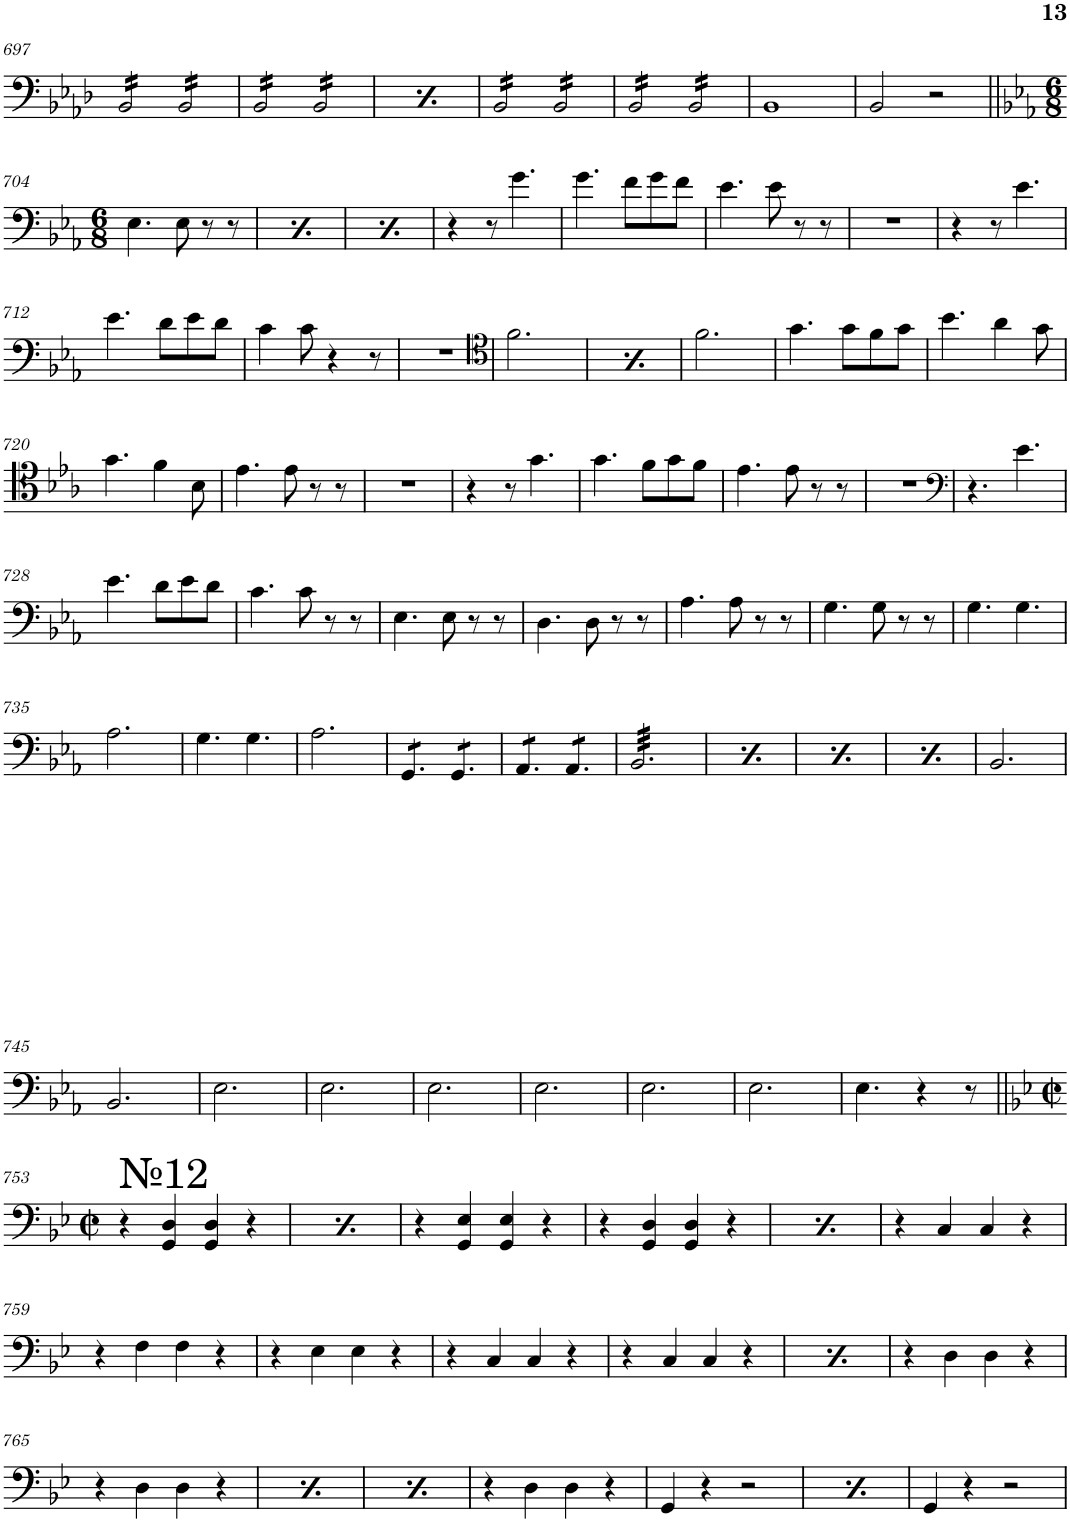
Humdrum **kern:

**kern
*part1
*staff1
*I"Piano
*I'Pno.
!!LO:PB:g=z
*clefF4
*k[b-e-a-d-]
*M4/4
*met(c)
=697
*tremolo
16BB-/LL
16BB-/
16BB-/
16BB-/
16BB-/
16BB-/
16BB-/
16BB-/JJ
16BB-/LL
16BB-/
16BB-/
16BB-/
16BB-/
16BB-/
16BB-/
16BB-/JJ
=698
16BB-/LL
16BB-/
16BB-/
16BB-/
16BB-/
16BB-/
16BB-/
16BB-/JJ
16BB-/LL
16BB-/
16BB-/
16BB-/
16BB-/
16BB-/
16BB-/
16BB-/JJ
=699
16BB-/LL
16BB-/
16BB-/
16BB-/
16BB-/
16BB-/
16BB-/
16BB-/JJ
16BB-/LL
16BB-/
16BB-/
16BB-/
16BB-/
16BB-/
16BB-/
16BB-/JJ
=700
16BB-/LL
16BB-/
16BB-/
16BB-/
16BB-/
16BB-/
16BB-/
16BB-/JJ
16BB-/LL
16BB-/
16BB-/
16BB-/
16BB-/
16BB-/
16BB-/
16BB-/JJ
=701
16BB-/LL
16BB-/
16BB-/
16BB-/
16BB-/
16BB-/
16BB-/
16BB-/JJ
16BB-/LL
16BB-/
16BB-/
16BB-/
16BB-/
16BB-/
16BB-/
16BB-/JJ
*Xtremolo
=702
1BB-
=703
2BB-/
2r
!!LO:LB:g=z
=704||
*k[b-e-a-]
*M6/8
4.E-\
8E-\
8r
8r
=705
4.E-\
8E-\
8r
8r
=706
4.E-\
8E-\
8r
8r
=707
4r
8r
4.g\
=708
4.g\
8f\L
8g\
8f\J
=709
4.e-\
8e-\
8r
8r
=710
2.r
=711
4r
8r
4.e-\
!!LO:LB:g=z
=712
4.e-\
8d\L
8e-\
8d\J
=713
4c\
8c\
4r
8r
=714
2.r
=715
*clefC4
2.f\
=716
2.f\
=717
2.f\
=718
4.g\
8g\L
8f\
8g\J
=719
4.b-\
4a-\
8g\
!!LO:LB:g=z
=720
4.g\
4f\
8B-\
=721
4.e-\
8e-\
8r
8r
=722
2.r
=723
4r
8r
4.g\
=724
4.g\
8f\L
8g\
8f\J
=725
4.e-\
8e-\
8r
8r
=726
2.r
=727
*clefF4
4.r
4.e-\
!!LO:LB:g=z
=728
4.e-\
8d\L
8e-\
8d\J
=729
4.c\
8c\
8r
8r
=730
4.E-\
8E-\
8r
8r
=731
4.D\
8D\
8r
8r
=732
4.A-\
8A-\
8r
8r
=733
4.G\
8G\
8r
8r
=734
4.G\
4.G\
!!LO:LB:g=z
=735
2.A-\
=736
4.G\
4.G\
=737
2.A-\
=738
*tremolo
8GG/L
8GG/
8GG/J
8GG/L
8GG/
8GG/J
=739
8AA-/L
8AA-/
8AA-/J
8AA-/L
8AA-/
8AA-/J
=740
32BB-/LLL
32BB-/
32BB-/
32BB-/
32BB-/
32BB-/
32BB-/
32BB-/
32BB-/
32BB-/
32BB-/
32BB-/
32BB-/
32BB-/
32BB-/
32BB-/
32BB-/
32BB-/
32BB-/
32BB-/
32BB-/
32BB-/
32BB-/
32BB-/JJJ
=741
32BB-/LLL
32BB-/
32BB-/
32BB-/
32BB-/
32BB-/
32BB-/
32BB-/
32BB-/
32BB-/
32BB-/
32BB-/
32BB-/
32BB-/
32BB-/
32BB-/
32BB-/
32BB-/
32BB-/
32BB-/
32BB-/
32BB-/
32BB-/
32BB-/JJJ
=742
32BB-/LLL
32BB-/
32BB-/
32BB-/
32BB-/
32BB-/
32BB-/
32BB-/
32BB-/
32BB-/
32BB-/
32BB-/
32BB-/
32BB-/
32BB-/
32BB-/
32BB-/
32BB-/
32BB-/
32BB-/
32BB-/
32BB-/
32BB-/
32BB-/JJJ
=743
32BB-/LLL
32BB-/
32BB-/
32BB-/
32BB-/
32BB-/
32BB-/
32BB-/
32BB-/
32BB-/
32BB-/
32BB-/
32BB-/
32BB-/
32BB-/
32BB-/
32BB-/
32BB-/
32BB-/
32BB-/
32BB-/
32BB-/
32BB-/
32BB-/JJJ
*Xtremolo
=744
2.BB-/
!!LO:LB:g=z
=745
2.BB-/
=746
2.E-\
=747
2.E-\
=748
2.E-\
=749
2.E-\
=750
2.E-\
=751
2.E-\
=752
4.E-\
4r
8r
!!LO:LB:g=z
=753||
*k[b-e-]
*M2/2
*met(c|)
!LO:TX:a:t=№12
4r
4GG/ 4D/
4GG/ 4D/
4r
=754
!LO:TX:a:t=№12
4r
4GG/ 4D/
4GG/ 4D/
4r
=755
4r
4GG/ 4E-/
4GG/ 4E-/
4r
=756
4r
4GG/ 4D/
4GG/ 4D/
4r
=757
4r
4GG/ 4D/
4GG/ 4D/
4r
=758
4r
4C/
4C/
4r
!!LO:LB:g=z
=759
4r
4F\
4F\
4r
=760
4r
4E-\
4E-\
4r
=761
4r
4C/
4C/
4r
=762
4r
4C/
4C/
4r
=763
4r
4C/
4C/
4r
=764
4r
4D\
4D\
4r
!!LO:LB:g=z
=765
4r
4D\
4D\
4r
=766
4r
4D\
4D\
4r
=767
4r
4D\
4D\
4r
=768
4r
4D\
4D\
4r
=769
4GG/
4r
2r
=770
4GG/
4r
2r
=771
4GG/
4r
2r
=
*-
